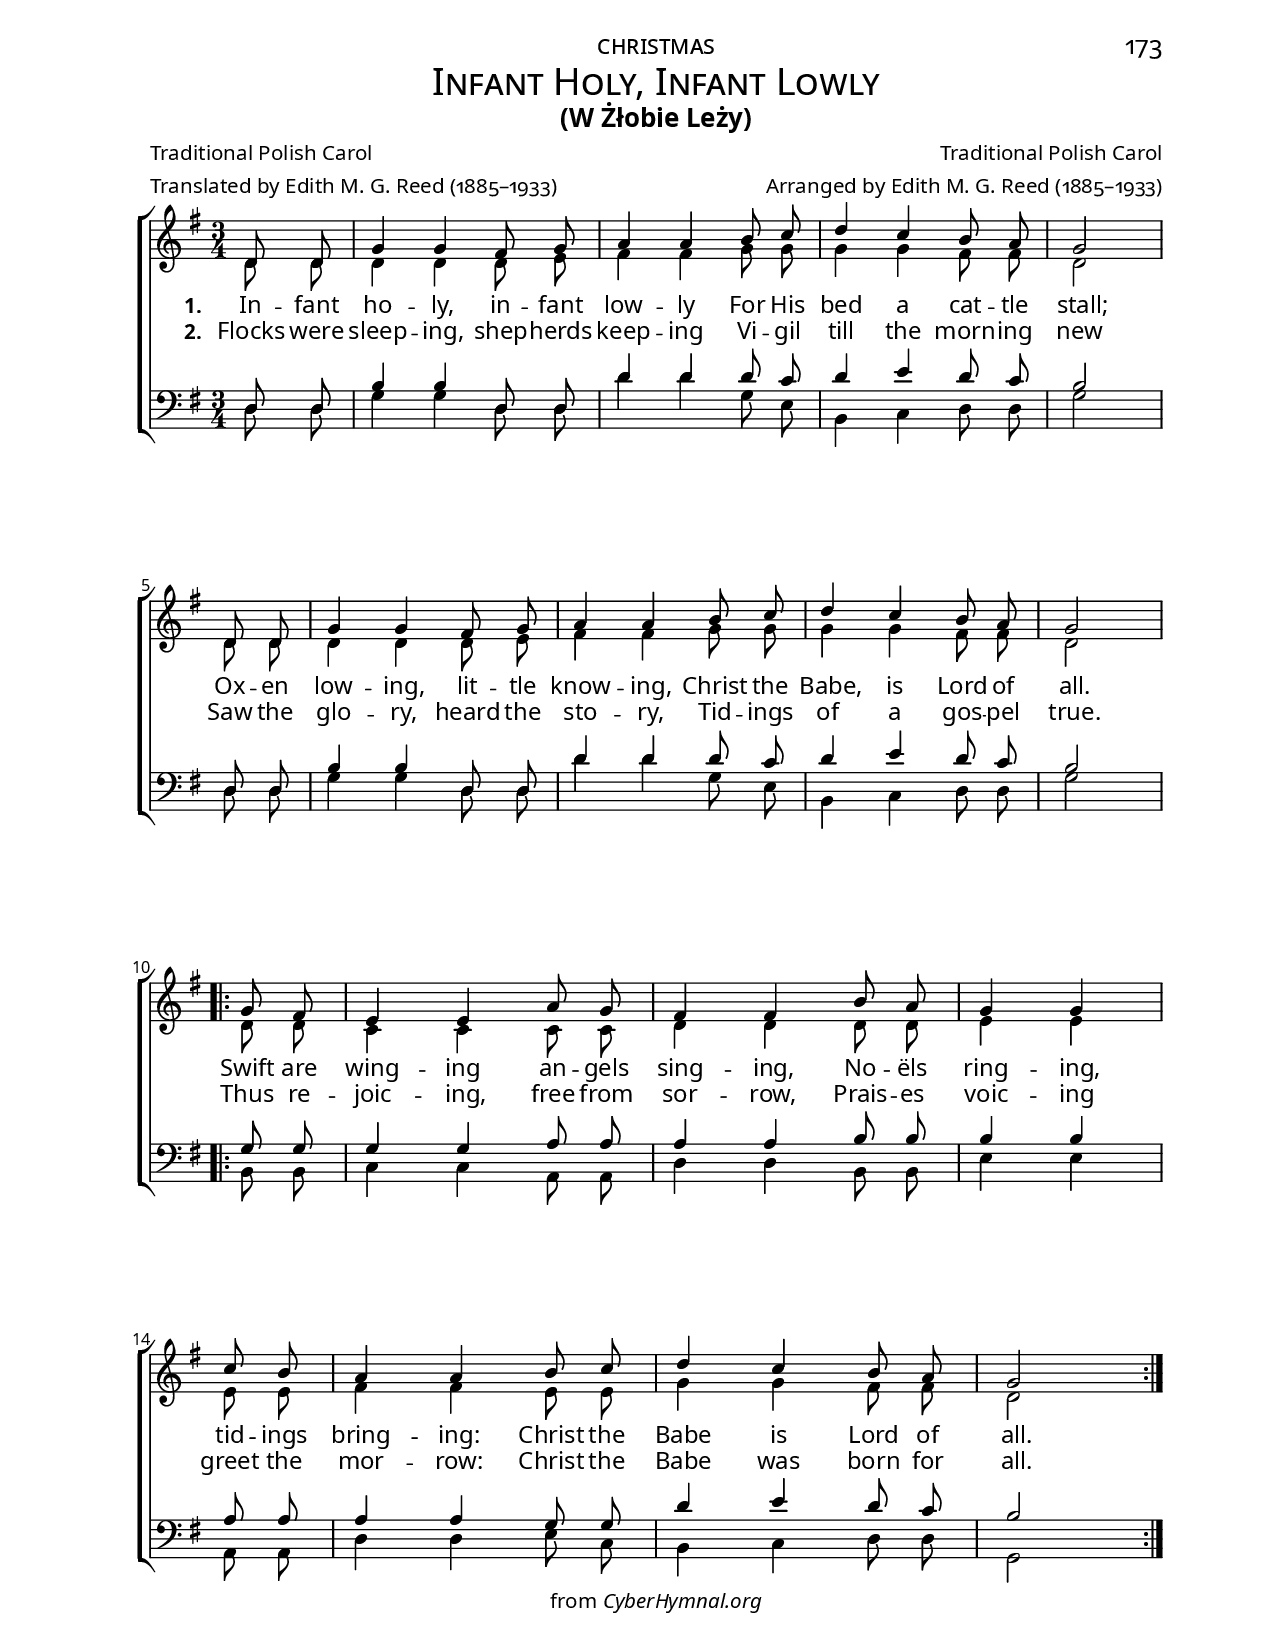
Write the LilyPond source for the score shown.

\version "2.14.2"
\include "util.ly"
\header {
  title = \markup{\override #'(font-name . "Garamond Premr Pro Smbd Subh"){ \abs-fontsize #18 \smallCapsOldStyle"Infant Holy, Infant Lowly"}}
  subtitle = \markup{{ \abs-fontsize #12.5 "(W Żłobie Leży)"}}
  poet = \markup\oldStyleNum"Traditional Polish Carol"
  meter = \markup\oldStyleNum"Translated by Edith M. G. Reed (1885–1933)"
  composer = \markup\oldStyleNum"Traditional Polish Carol"
  arranger = \markup\oldStyleNum"Arranged by Edith M. G. Reed (1885–1933)"
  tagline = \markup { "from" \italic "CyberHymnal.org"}
}
\paper {
  %print-all-headers = ##t
  paper-height = 11\in
  paper-width = 8.5\in
  indent = 0\in
  %system-system-spacing = #'((basic-distance . 10) (padding . 0))
  %system-system-spacing =
  %  #'((basic-distance . 0)
  %     (minimum-distance . 0)
  %     (padding . -0.35)
  %     (stretchability . 100))
  ragged-last-bottom = ##f
  ragged-bottom = ##f
  two-sided = ##t
  inner-margin = 1\in
  outer-margin = 0.75\in
  top-margin = 0.26\in
  bottom-margin = 0.25\in
  first-page-number = #173
  print-first-page-number = ##t
  headerLine = \markup{ \smallCapsOldStyle"christmas"}
  oddHeaderMarkup = \markup\fill-line{
     \abs-fontsize #12.5
     \combine 
        \fill-line{"" \on-the-fly #print-page-number-check-first
        \oldStylePageNum""
        }
        \fill-line{\headerLine}
  }
  evenHeaderMarkup = \markup {
     \abs-fontsize #12.5
     \combine
        \on-the-fly #print-page-number-check-first
        \oldStylePageNum""
        \fill-line{\headerLine}
  }
}
#(set-global-staff-size 18) \paper{ #(define fonts (make-pango-font-tree "Garamond Premr Pro" "Garamond Premr Pro" "Garamond Premr Pro" (/ 18 20))) }
global = {
  \key g \major
  \time 3/4
  \autoBeamOff
}

sopMusic = \relative c' {
\repeat unfold 2 {
  \partial 4 d8 d |
  g4 g fis8 g |
  a4 a b8 c |
  d4 c b8  a |
  \partial 2 g2 | \break
}

\repeat volta 2 {
  \partial 4 g8 fis |
  e4 e a8 g |
  fis4 fis b8 a |
  \partial 2 g4 g | \break

  \partial 4 c8 b |
  a4 a b8 c |
  d4 c b8 a |
  \partial 2 g2 
}
}
sopWords = \lyricmode {
  
}

altoMusic = \relative c' {
\repeat unfold 2 {
  d8 d |
  d4 d d8 e |
  fis4 fis g8 g |
  g4 g fis8 fis |
  d2 |
}

\repeat volta 2 {
    d8 d |
    c4 c c8 c |
    d4 d d8 d |
    e4 e |

    e8 e |
    fis4 fis e8 e |
    g4 g fis8 fis |
    d2 
  }
}
altoWords = \lyricmode {
  \dropLyricsV
  \set stanza = #"1. "
  In -- fant ho -- ly, in -- fant low -- ly
  For His bed a cat -- tle stall;
  Ox -- en low -- ing, lit -- tle know -- ing,
  Christ the Babe, is Lord of all.
  Swift are wing -- ing an -- gels sing -- ing,
  No -- ëls ring -- ing,
  tid -- ings bring -- ing:
  Christ the Babe is Lord of all.
}
altoWordsII = \lyricmode {
  \dropLyricsV
%\markup\italic
  \set stanza = #"2. "
Flocks were sleep -- ing, shep -- herds keep -- ing
Vi -- gil till the morn -- ing new
Saw the glo -- ry, heard the sto -- ry,
Tid -- ings of a gos -- pel true.
Thus re -- joic -- ing, free from sor -- row,
Prais -- es voic -- ing greet the mor -- row:
Christ the Babe was born for all.
}
altoWordsIII = \lyricmode {
  \set stanza = #"3. "
  \set ignoreMelismata = ##t
}
altoWordsIV = \lyricmode {
  \set stanza = #"4. "
  \set ignoreMelismata = ##t
}
altoWordsV = \lyricmode {
  \set stanza = #"5. "
  \set ignoreMelismata = ##t
}
altoWordsVI = \lyricmode {
  \set stanza = #"6. "
  \set ignoreMelismata = ##t
}
tenorMusic = \relative c {
  \repeat unfold 2{
    d8 d |
    b'4 b d,8 d |
    d'4 d d8 c |
    d4 e d8 c |
    b2 |
  }
  \repeat volta 2 {
    g8 g |
    g4 g a8 a |
    a4 a b8 b |
    b4 b a8 a |
    a4 a g8 g8 |
    d'4 e d8 c |
    b2 
  }
}
tenorWords = \lyricmode {

}

bassMusic = \relative c {
  \repeat unfold 2 {
    d8 d |
    g4 g d8 d |
    d'4 d g,8 e |
    b4 c d8 d |
    g2 |
  }

  \repeat volta 2 {
    b,8 b |
    c4 c a8 a |
    d4 d b8 b |
    e4 e |

    a,8 a |
    d4 d e8 c |
    b4 c d8 d |
    g,2
  }
}
bassWords = \lyricmode {

}

pianoRH = \relative c' {
  
}
pianoLH = \relative c' {
  
}

\score {
  <<
   \new ChoirStaff <<
    \new Staff = women <<
      \new Voice = "sopranos" { \voiceOne << \global \sopMusic >> }
      \new Voice = "altos" { \voiceTwo << \global \altoMusic >> }
    >>
    \new Lyrics \with { alignAboveContext = #"women" \override VerticalAxisGroup #'nonstaff-relatedstaff-spacing = #'((basic-distance . 1))} \lyricsto "sopranos" \sopWords
    \new Lyrics = "altosVI"  \with { alignBelowContext = #"women" } \lyricsto "altos" \altoWordsVI
    \new Lyrics = "altosV"  \with { alignBelowContext = #"women" } \lyricsto "altos" \altoWordsV
    \new Lyrics = "altosIV"  \with { alignBelowContext = #"women" } \lyricsto "altos" \altoWordsIV
    \new Lyrics = "altosIII"  \with { alignBelowContext = #"women" } \lyricsto "altos" \altoWordsIII
    \new Lyrics = "altosII"  \with { alignBelowContext = #"women" } \lyricsto "altos" \altoWordsII
    \new Lyrics = "altos"  \with { alignBelowContext = #"women" \override VerticalAxisGroup #'nonstaff-relatedstaff-spacing = #'((basic-distance . 1))} \lyricsto "altos" \altoWords
   \new Staff = men <<
      \clef bass
      \new Voice = "tenors" { \voiceOne << \global \tenorMusic >> }
      \new Voice = "basses" { \voiceTwo << \global \bassMusic >> }
    >>
    \new Lyrics \with { alignAboveContext = #"men" \override VerticalAxisGroup #'nonstaff-relatedstaff-spacing = #'((basic-distance . 1)) } \lyricsto "tenors" \tenorWords
    \new Lyrics \with { alignBelowContext = #"men" \override VerticalAxisGroup #'nonstaff-relatedstaff-spacing = #'((basic-distance . 1)) } \lyricsto "basses" \bassWords
  >>
%    \new PianoStaff << \new Staff { \new Voice { \pianoRH } } \new Staff { \clef "bass" \pianoLH } >>
  >>
  \layout {
  \context {
    \Lyrics
    \override LyricText #'font-size = #1.3
  }
    \context {
      \Score
      %\override SpacingSpanner #'base-shortest-duration = #(ly:make-moment 1 8)
      %\override SpacingSpanner #'common-shortest-duration = #(ly:make-moment 1 4)
    }
    \context {
      % Remove all empty staves
      % \Staff \RemoveEmptyStaves \override VerticalAxisGroup #'remove-first = ##t
    }
    \context {
      \Lyrics
      \override LyricText #'X-offset = #center-on-word
    }
  }
}

